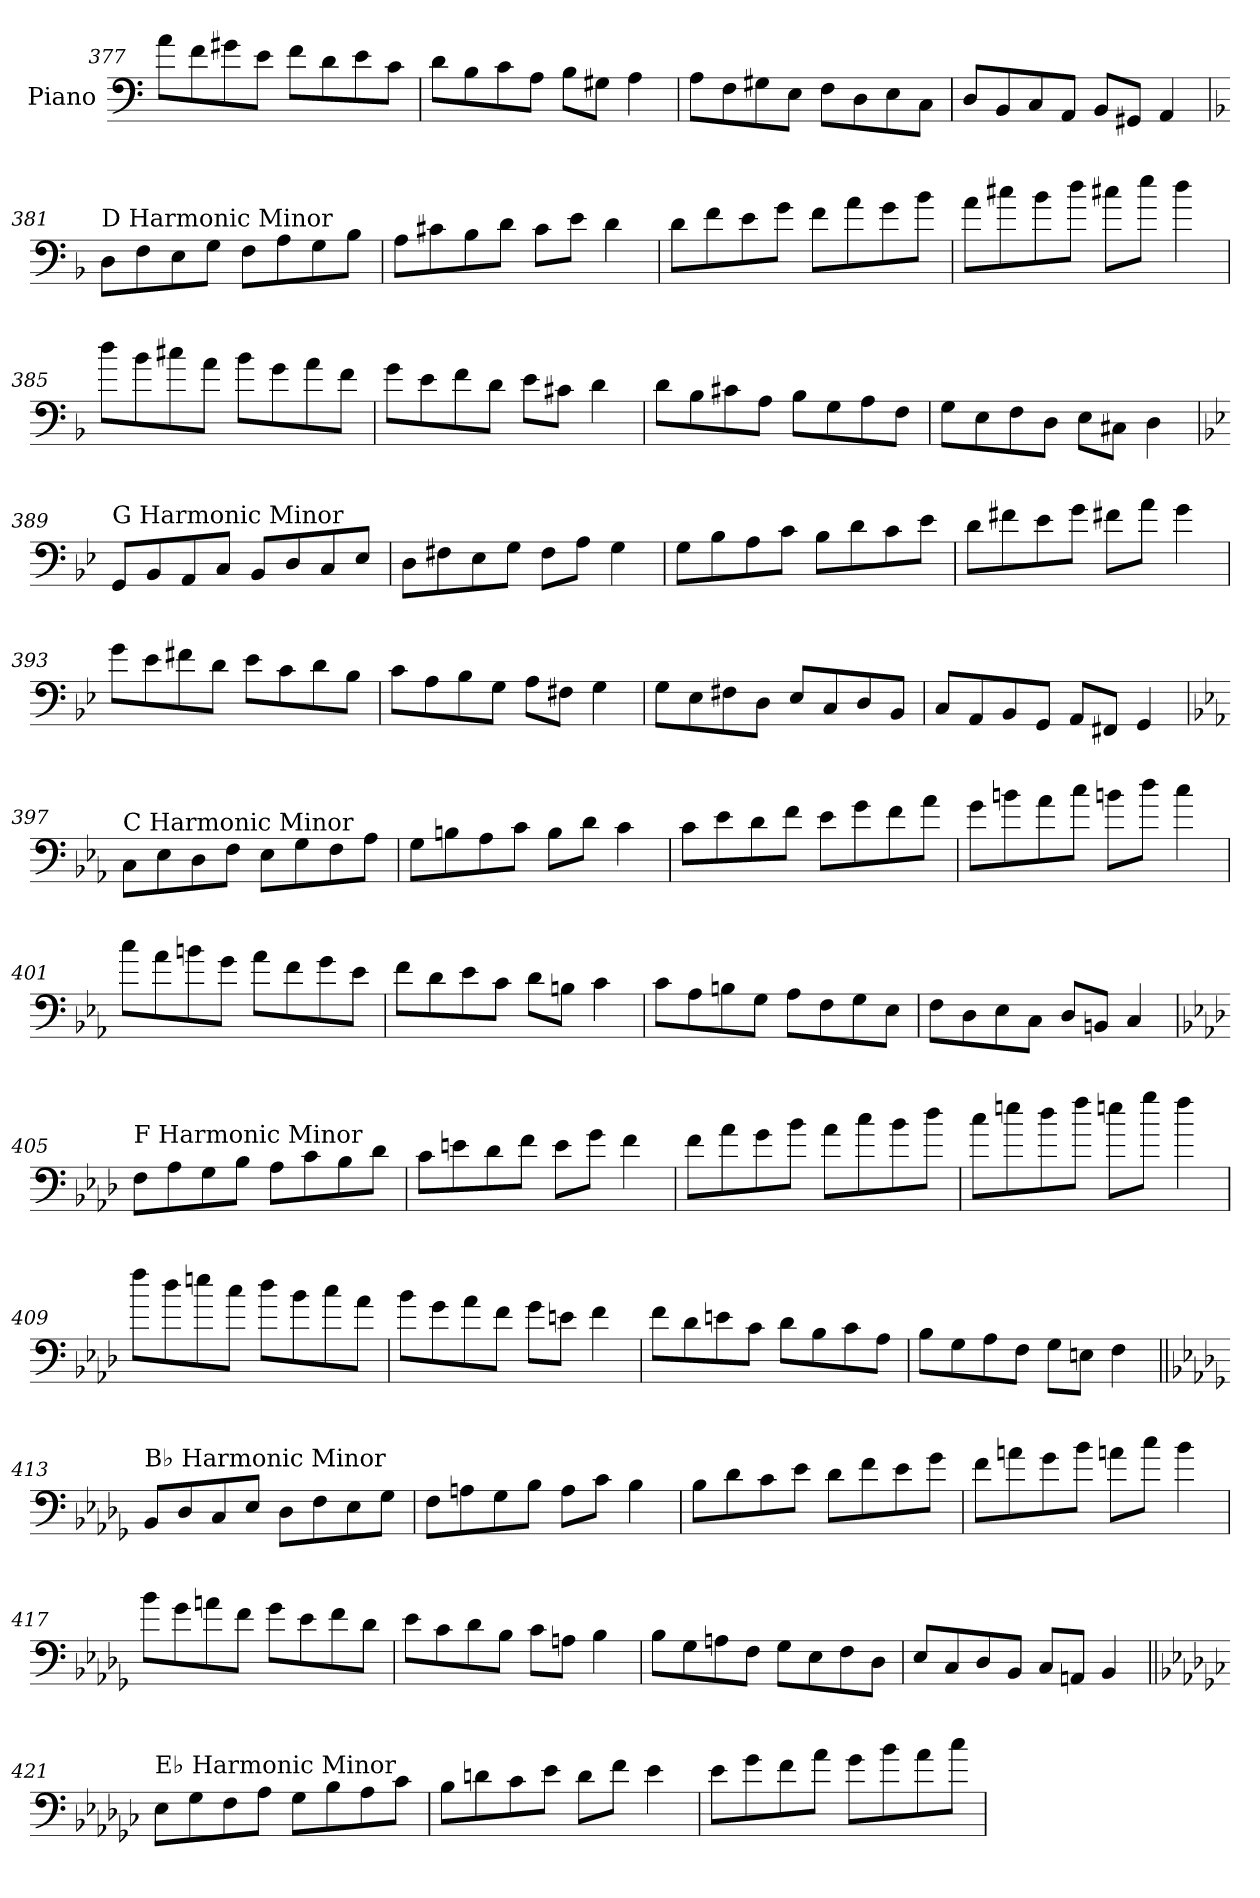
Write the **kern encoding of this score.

**kern
*part1
*staff1
*I"Piano
*I'Pno.
!!LO:LB:g=z
*clefF4
*k[]
=377
8a\L
8f\
8g#X\
8e\J
8f\L
8d\
8e\
8c\J
=378
8d\L
8B\
8c\
8A\J
8B\L
8G#X\J
4A\
=379
8A\L
8F\
8G#X\
8E\J
8F\L
8D\
8E\
8C\J
=380
8D/L
8BB/
8C/
8AA/J
8BB/L
8GG#X/J
4AA/
!!LO:LB:g=z
=381
*k[b-]
!LO:TX:a:t=D Harmonic Minor
8D\L
8F\
8E\
8G\J
8F\L
8A\
8G\
8B-\J
=382
8A\L
8c#X\
8B-\
8d\J
8c#\L
8e\J
4d\
=383
8d\L
8f\
8e\
8g\J
8f\L
8a\
8g\
8b-\J
=384
8a\L
8cc#X\
8b-\
8dd\J
8cc#X\L
8ee\J
4dd\
!!LO:LB:g=z
=385
8dd\L
8b-\
8cc#X\
8a\J
8b-\L
8g\
8a\
8f\J
=386
8g\L
8e\
8f\
8d\J
8e\L
8c#X\J
4d\
=387
8d\L
8B-\
8c#X\
8A\J
8B-\L
8G\
8A\
8F\J
=388
8G\L
8E\
8F\
8D\J
8E\L
8C#X\J
4D\
!!LO:LB:g=z
=389
*k[b-e-]
!LO:TX:a:t=G Harmonic Minor
8GG/L
8BB-/
8AA/
8C/J
8BB-/L
8D/
8C/
8E-/J
=390
8D\L
8F#X\
8E-\
8G\J
8F#\L
8A\J
4G\
=391
8G\L
8B-\
8A\
8c\J
8B-\L
8d\
8c\
8e-\J
=392
8d\L
8f#X\
8e-\
8g\J
8f#X\L
8a\J
4g\
!!LO:LB:g=z
=393
8g\L
8e-\
8f#X\
8d\J
8e-\L
8c\
8d\
8B-\J
=394
8c\L
8A\
8B-\
8G\J
8A\L
8F#X\J
4G\
=395
8G\L
8E-\
8F#X\
8D\J
8E-/L
8C/
8D/
8BB-/J
=396
8C/L
8AA/
8BB-/
8GG/J
8AA/L
8FF#X/J
4GG/
!!LO:LB:g=z
=397
*k[b-e-a-]
!LO:TX:a:t=C Harmonic Minor
8C\L
8E-\
8D\
8F\J
8E-\L
8G\
8F\
8A-\J
=398
8G\L
8Bn\
8A-\
8c\J
8B\L
8d\J
4c\
=399
8c\L
8e-\
8d\
8f\J
8e-\L
8g\
8f\
8a-\J
=400
8g\L
8bn\
8a-\
8cc\J
8bn\L
8dd\J
4cc\
!!LO:LB:g=z
=401
8cc\L
8a-\
8bn\
8g\J
8a-\L
8f\
8g\
8e-\J
=402
8f\L
8d\
8e-\
8c\J
8d\L
8Bn\J
4c\
=403
8c\L
8A-\
8Bn\
8G\J
8A-\L
8F\
8G\
8E-\J
=404
8F\L
8D\
8E-\
8C\J
8D/L
8BBn/J
4C/
!!LO:PB:g=z
=405
*k[b-e-a-d-]
!LO:TX:a:t=F Harmonic Minor
8F\L
8A-\
8G\
8B-\J
8A-\L
8c\
8B-\
8d-\J
=406
8c\L
8en\
8d-\
8f\J
8e\L
8g\J
4f\
=407
8f\L
8a-\
8g\
8b-\J
8a-\L
8cc\
8b-\
8dd-\J
=408
8cc\L
8een\
8dd-\
8ff\J
8een\L
8gg\J
4ff\
!!LO:LB:g=z
=409
8ff\L
8dd-\
8een\
8cc\J
8dd-\L
8b-\
8cc\
8a-\J
=410
8b-\L
8g\
8a-\
8f\J
8g\L
8en\J
4f\
=411
8f\L
8d-\
8en\
8c\J
8d-\L
8B-\
8c\
8A-\J
=412
8B-\L
8G\
8A-\
8F\J
8G\L
8En\J
4F\
!!LO:LB:g=z
=413||
*k[b-e-a-d-g-]
!LO:TX:a:t=B♭ Harmonic Minor
8BB-/L
8D-/
8C/
8E-/J
8D-\L
8F\
8E-\
8G-\J
=414
8F\L
8An\
8G-\
8B-\J
8A\L
8c\J
4B-\
=415
8B-\L
8d-\
8c\
8e-\J
8d-\L
8f\
8e-\
8g-\J
=416
8f\L
8an\
8g-\
8b-\J
8an\L
8cc\J
4b-\
!!LO:LB:g=z
=417
8b-\L
8g-\
8an\
8f\J
8g-\L
8e-\
8f\
8d-\J
=418
8e-\L
8c\
8d-\
8B-\J
8c\L
8An\J
4B-\
=419
8B-\L
8G-\
8An\
8F\J
8G-\L
8E-\
8F\
8D-\J
=420
8E-/L
8C/
8D-/
8BB-/J
8C/L
8AAn/J
4BB-/
!!LO:LB:g=z
=421||
*k[b-e-a-d-g-c-]
!LO:TX:a:t=E♭ Harmonic Minor
8E-\L
8G-\
8F\
8A-\J
8G-\L
8B-\
8A-\
8c-\J
=422
8B-\L
8dn\
8c-\
8e-\J
8d\L
8f\J
4e-\
=423
8e-\L
8g-\
8f\
8a-\J
8g-\L
8b-\
8a-\
8cc-\J
=
*-
